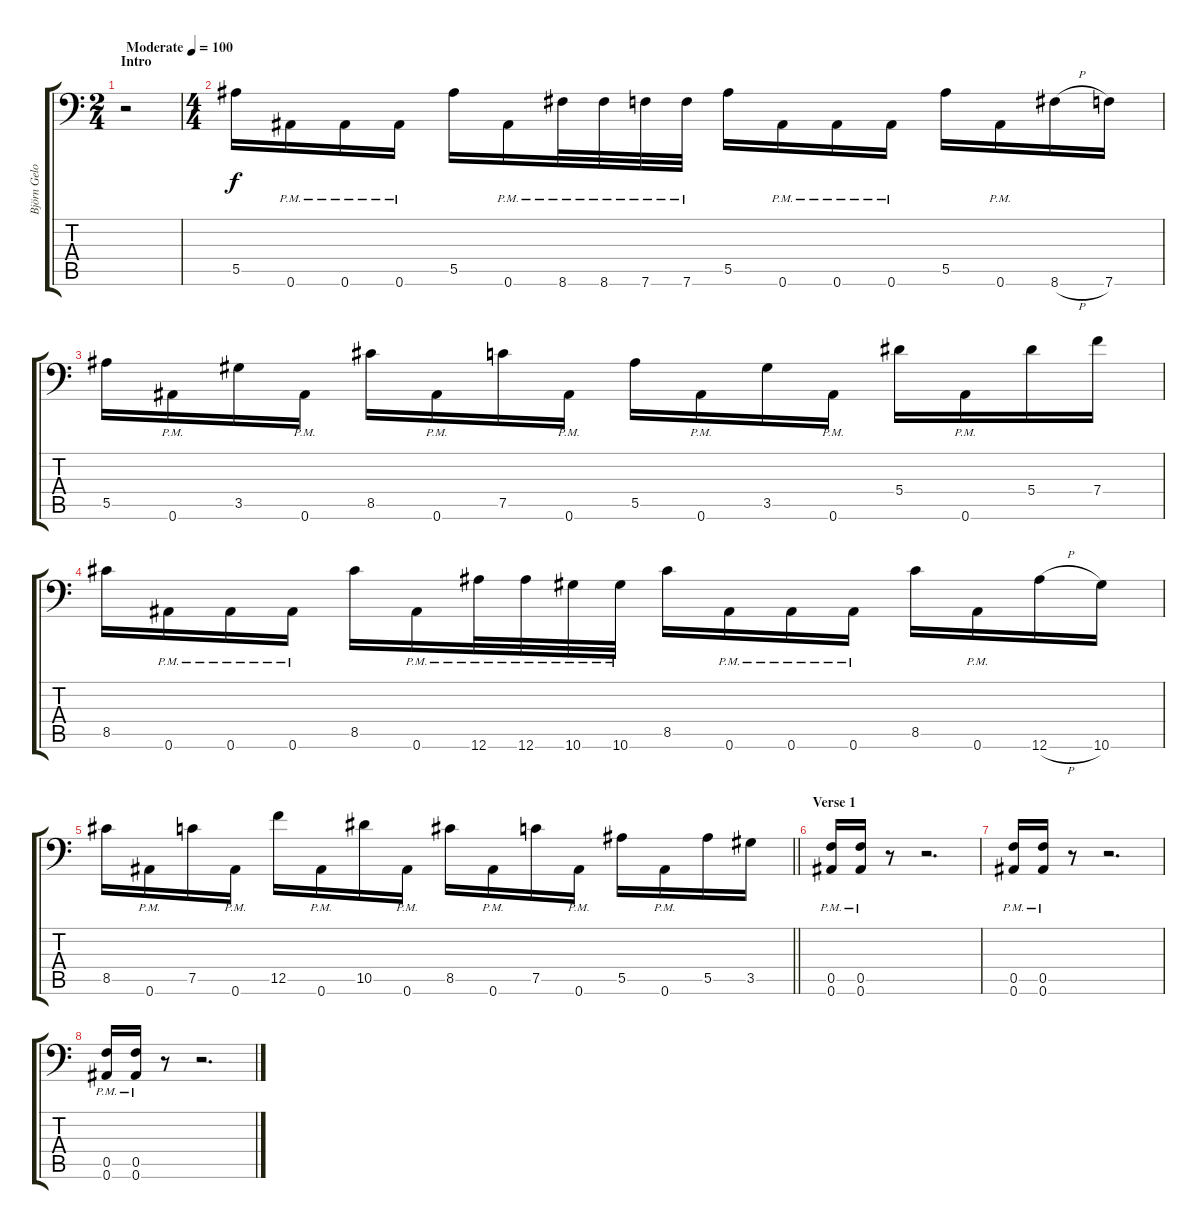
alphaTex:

\track ("Björn Gelotte" "Björn Gelo") {instrument distortionguitar}
\staff {score tabs}
\tuning (C4 G3 Eb3 Bb2 F2 Bb1) {hide}
\ts (2 4)
\section ("" "Intro")
\tempo (100 "Moderate")
\clef f4
\ks c
r.2{dy f instrument distortionguitar} |
\ts (4 4)
5.5.16{volume 5 instrument distortionguitar} 0.6{pm}.16 0.6{pm}.16 0.6{pm}.16 5.5.16 0.6{pm}.16 8.6{pm}.32 8.6{pm}.32 7.6{pm}.32 7.6{pm}.32 5.5.16 0.6{pm}.16 0.6{pm}.16 0.6{pm}.16 5.5.16 0.6{pm}.16 8.6{h}.16 7.6.16 |
5.5.16 0.6{pm}.16 3.5.16 0.6{pm}.16 8.5.16 0.6{pm}.16 7.5.16 0.6{pm}.16 5.5.16 0.6{pm}.16 3.5.16 0.6{pm}.16 5.4.16 0.6{pm}.16 5.4.16 7.4.16 |
8.5.16 0.6{pm}.16 0.6{pm}.16 0.6{pm}.16 8.5.16 0.6{pm}.16 12.6{pm}.32 12.6{pm}.32 10.6{pm}.32 10.6{pm}.32 8.5.16 0.6{pm}.16 0.6{pm}.16 0.6{pm}.16 8.5.16 0.6{pm}.16 12.6{h}.16 10.6.16 |
\barLineRight lightlight
8.5.16 0.6{pm}.16 7.5.16 0.6{pm}.16 12.5.16 0.6{pm}.16 10.5.16 0.6{pm}.16 8.5.16 0.6{pm}.16 7.5.16 0.6{pm}.16 5.5.16 0.6{pm}.16 5.5.16 3.5.16 |
\section ("" "Verse 1")
(0.5{pm} 0.6{pm}).16{volume 12} (0.5{pm} 0.6{pm}).16 r.8 r.2{d} |
(0.5{pm} 0.6{pm}).16 (0.5{pm} 0.6{pm}).16 r.8 r.2{d} |
(0.5{pm} 0.6{pm}).16 (0.5{pm} 0.6{pm}).16 r.8 r.2{d}
